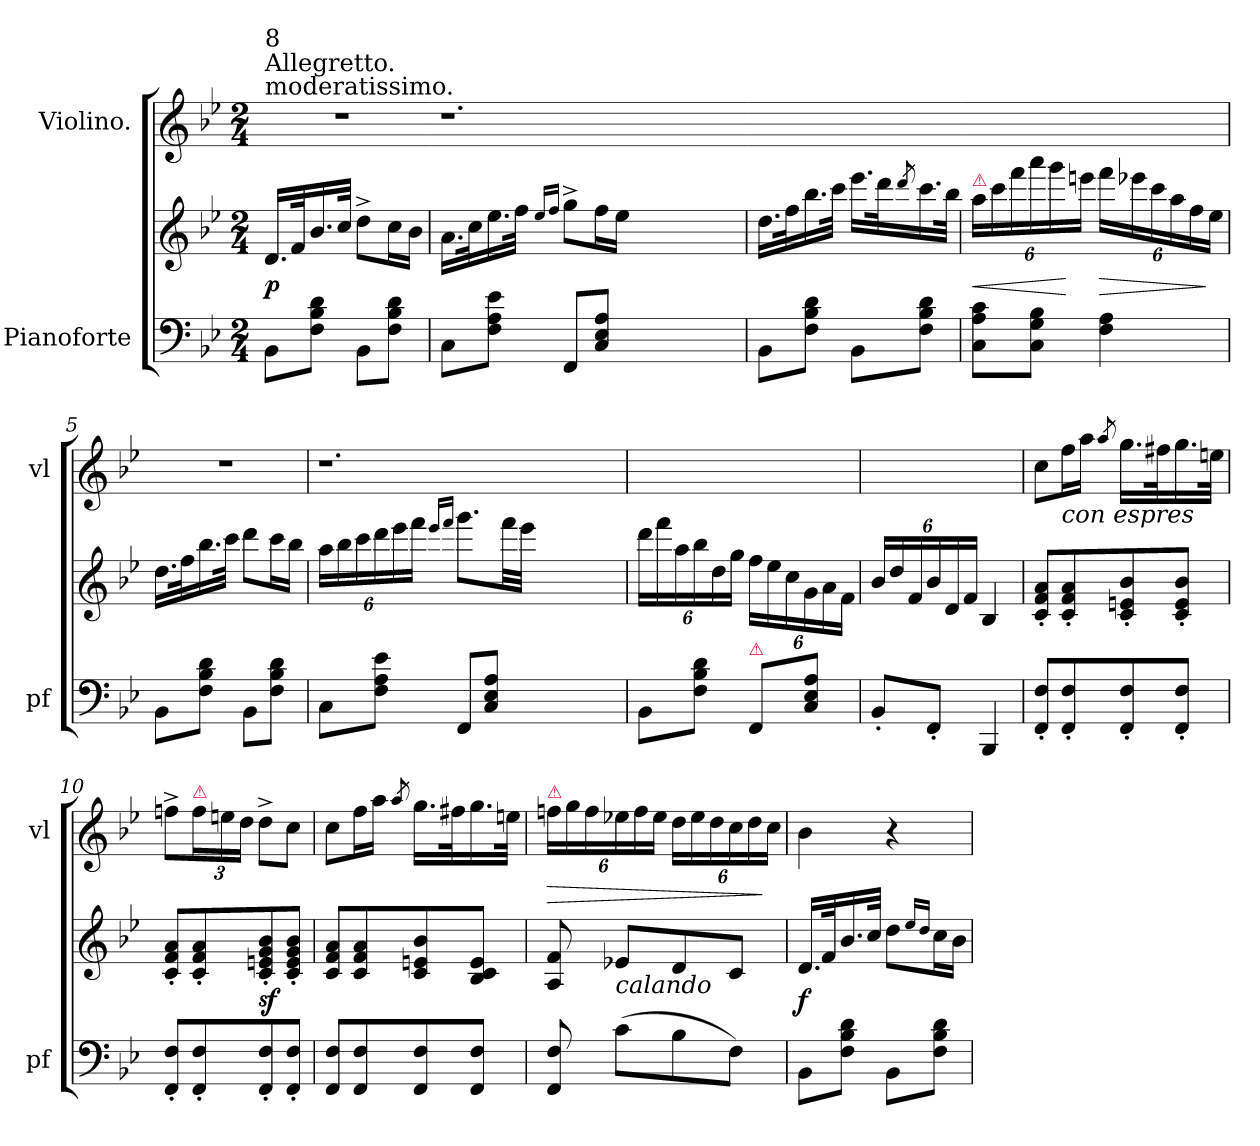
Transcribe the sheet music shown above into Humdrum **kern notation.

**kern	**kern	**dynam	**kern	**dynam
*part2	*part2	*part2	*part1	*part1
*staff3	*staff2	*staff2/3	*staff1	*staff1
*I"Pianoforte	*	*	*I"Violino.	*
*I'pf	*	*	*I'vl	*
*clefF4	*clefG2	*	*clefG2	*
*k[b-e-]	*k[b-e-]	*	*k[b-e-]	*
*M2/4	*M2/4	*	*M2/4	*
=1	=1	=1	=1	=1
!	!	!	!LO:TX:a:t=Allegretto. \nmoderatissimo.	!
!	!	!	!LO:TX:a:t=8	!
8BB-\L	16.d/LL	p	2r	.
.	32f/K	.	.	.
8F\ 8B-\ 8d\J	16.b-/	.	.	.
.	32cc/JJk	.	.	.
8BB-\L	8dd^\L	.	.	.
8F\ 8B-\ 8d\J	16cc\L	.	.	.
.	16b-\JJ	.	.	.
=2	=2	=2-	=2-	=2-
8C\L	16.a\LL	.	1.r	.
.	32cc\K	.	.	.
8F\ 8A\ 8e-\J	16.ee-\	.	.	.
.	32ff\JJk	.	.	.
.	16qqee-/LL	.	.	.
.	16qqff/JJ	.	.	.
8FF/L	8gg^\L	.	.	.
8C/ 8E-/ 8A/J	16ff\L	.	.	.
.	16ee-\JJ	.	.	.
1ryy	1ryy	.	.	.
=3	=3	=3-	=3-	=3-
8BB-\L	16.dd\LL	.	2ryy	.
.	32ff\K	.	.	.
8F\ 8B-\ 8d\J	16.bb-\	.	.	.
.	32ccc\JJk	.	.	.
8BB-\L	16.eee-\LL	.	.	.
.	32ddd\K	.	.	.
.	8qddd/	.	.	.
8F\ 8B-\ 8d\J	16.ccc\	.	.	.
.	32bb-\JJk	.	.	.
=4	=4	=4-	=4-	=4-
!	!LO:TX:a:color=crimson:t=⚠	!	!	!
8C\ 8A\ 8c\L	24aa\LL	<	2ryy	.
.	24ccc\	.	.	.
.	24fff\	.	.	.
8C\ 8G\ 8B-\J	24aaa\	.	.	.
.	24ggg\	.	.	.
.	24eeen\JJ	[	.	.
4F\ 4A\	24fff\LL	>	.	.
.	24eee-X\	.	.	.
.	24ccc\	.	.	.
.	24aa\	.	.	.
.	24ff\	.	.	.
.	24ee-\JJ	]	.	.
=5	=5	=5	=5	=5
8BB-\L	16.dd\LL	.	2r	.
.	32ff\K	.	.	.
8F\ 8B-\ 8d\J	16.bb-\	.	.	.
.	32ccc\JJk	.	.	.
8BB-\L	8ddd\L	.	.	.
8F\ 8B-\ 8d\J	16ccc\L	.	.	.
.	16bb-\JJ	.	.	.
=6	=6	=6	=6	=6
8C\L	24aa\LL	.	1.r	.
.	24bb-\	.	.	.
.	24ccc\	.	.	.
8F\ 8A\ 8e-\J	24ddd\	.	.	.
.	24eee-\	.	.	.
.	24fff\JJ	.	.	.
.	16qqeee-/LL	.	.	.
.	16qqfff/JJ	.	.	.
8FF/L	8.ggg\L	.	.	.
8C/ 8E-/ 8A/J	.	.	.	.
.	32fff\LL	.	.	.
.	32eee-\JJJ	.	.	.
1ryy	1ryy	.	.	.
=7	=7	=7	=7	=7
8BB-\L	24ddd\LL	.	2ryy	.
.	24fff\	.	.	.
.	24aa\	.	.	.
8F\ 8B-\ 8d\J	24bb-\	.	.	.
.	24dd\	.	.	.
.	24gg\JJ	.	.	.
!LO:TX:a:color=crimson:t=⚠	!	!	!	!
8FF/L	24ff\LL	.	.	.
.	24ee-\	.	.	.
.	24cc\	.	.	.
8C\ 8E-\ 8A\J	24g\	.	.	.
.	24a\	.	.	.
.	24f\JJ	.	.	.
=8	=8	=8	=8	=8
8BB-'/L	24b-/LL	.	2ryy	.
.	24dd/	.	.	.
.	24f/	.	.	.
8FF'/J	24b-/	.	.	.
.	24d/	.	.	.
.	24f/JJ	.	.	.
4BBB-/	4B-/	.	.	.
=9	=9	=9	=9	=9
8FF'/ 8F'/L	8c'/ 8f'/ 8a'/L	.	8cc\L	.
!	!	!	!LO:TX:b:i:t=con espres	!
8FF'/ 8F'/	8c'/ 8f'/ 8a'/	.	16ff\L	.
.	.	.	16aa\JJ	.
.	.	.	8qaa/	.
8FF'/ 8F'/	8c'/ 8en'/ 8b-'/	.	16.gg\LL	.
.	.	.	32ff#X\K	.
8FF'/ 8F'/J	8c'/ 8e'/ 8b-'/J	.	16.gg\	.
.	.	.	32een\JJk	.
=10	=10	=10	=10	=10
8FF'/ 8F'/L	8c'/ 8f'/ 8a'/L	.	8ffn^\L	.
!	!	!	!LO:TX:a:color=crimson:t=⚠	!
8FF'/ 8F'/	8c'/ 8f'/ 8a'/	.	24ff\L	.
.	.	.	24een\	.
.	.	.	24dd\JJ	.
8FF'/ 8F'/	8c'/ 8en'/ 8g'/ 8b-'/	sf	8dd^\L	.
8FF'/ 8F'/J	8c'/ 8e'/ 8g'/ 8b-'/J	.	8cc\J	.
=11	=11	=11	=11	=11
8FF/ 8F/L	8c/ 8f/ 8a/L	.	8cc\L	.
8FF/ 8F/	8c/ 8f/ 8a/	.	16ff\L	.
.	.	.	16aa\JJ	.
.	.	.	8qaa/	.
8FF/ 8F/	8c/ 8en/ 8b-/	.	16.gg\LL	.
.	.	.	32ff#X\K	.
8FF/ 8F/J	8B-/ 8c/ 8e/J	.	16.gg\	.
.	.	.	32een\JJk	.
=12	=12	=12	=12	=12
!	!	!	!LO:TX:a:color=crimson:t=⚠	!
!	!	!	!	!LO:HP:b
8FF/ 8F/	8A/ 8f/	.	24ffn\LL	>
.	.	.	24gg\	.
.	.	.	24ff\	.
!	!LO:TX:b:i:t=calando	!	!	!
(8c\L	8e-X/L	.	24ee-X\	.
.	.	.	24ff\	.
.	.	.	24ee-\JJ	.
8B-\	8d/	.	24dd\LL	.
.	.	.	24ee-\	.
.	.	.	24dd\	.
8F\J)	8c/J	.	24cc\	.
.	.	.	24dd\	.
.	.	.	24cc\JJ	]
=13	=13	=13	=13	=13
8BB-\L	16.d/LL	f	4b-\	.
.	32f/K	.	.	.
8F\ 8B-\ 8d\J	16.b-/	.	.	.
.	32cc/JJk	.	.	.
8BB-\L	8dd\L	.	4r	.
.	16qqee-/LL	.	.	.
.	16qqdd/JJ	.	.	.
8F\ 8B-\ 8d\J	16cc\L	.	.	.
.	16b-\JJ	.	.	.
=	=	=	=	=
*-	*-	*-	*-	*-
